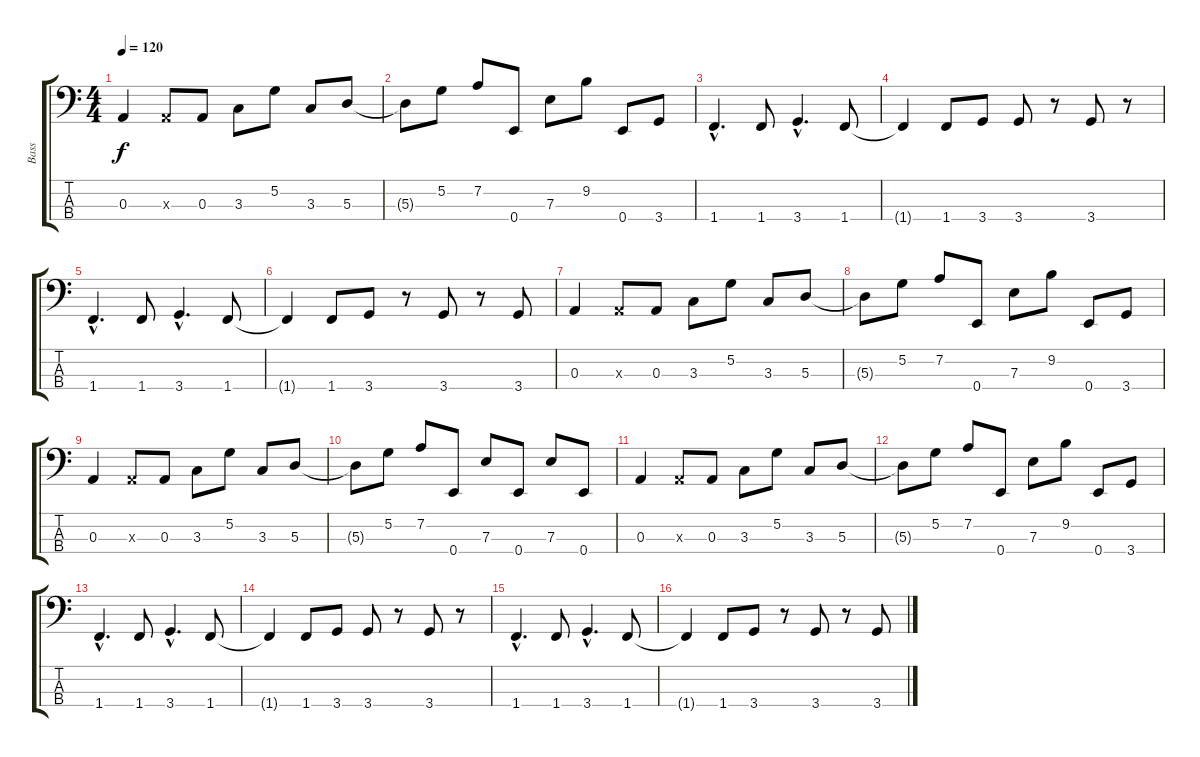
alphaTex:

\track ("Bass" "Bass") {instrument electricbassfinger}
\staff {score tabs}
\tuning (G2 D2 A1 E1) {hide}
\ts (4 4)
\tempo 120
\clef f4
\ks c
0.3.4{dy f} 0.3{x}.8 0.3.8 3.3.8 5.2.8 3.3.8 5.3.8 |
5.3{t}.8 5.2.8 7.2.8 0.4.8 7.3.8 9.2.8 0.4.8 3.4.8 |
1.4{hac}.4{d} 1.4.8 3.4{hac}.4{d} 1.4.8 |
1.4{t}.4 1.4.8 3.4.8 3.4.8 r.8 3.4.8 r.8 |
1.4{hac}.4{d} 1.4.8 3.4{hac}.4{d} 1.4.8 |
1.4{t}.4 1.4.8 3.4.8 r.8 3.4.8 r.8 3.4.8 |
0.3.4 0.3{x}.8 0.3.8 3.3.8 5.2.8 3.3.8 5.3.8 |
5.3{t}.8 5.2.8 7.2.8 0.4.8 7.3.8 9.2.8 0.4.8 3.4.8 |
0.3.4 0.3{x}.8 0.3.8 3.3.8 5.2.8 3.3.8 5.3.8 |
5.3{t}.8 5.2.8 7.2.8 0.4.8 7.3.8 0.4.8 7.3.8 0.4.8 |
0.3.4 0.3{x}.8 0.3.8 3.3.8 5.2.8 3.3.8 5.3.8 |
5.3{t}.8 5.2.8 7.2.8 0.4.8 7.3.8 9.2.8 0.4.8 3.4.8 |
1.4{hac}.4{d} 1.4.8 3.4{hac}.4{d} 1.4.8 |
1.4{t}.4 1.4.8 3.4.8 3.4.8 r.8 3.4.8 r.8 |
1.4{hac}.4{d} 1.4.8 3.4{hac}.4{d} 1.4.8 |
1.4{t}.4 1.4.8 3.4.8 r.8 3.4.8 r.8 3.4.8
